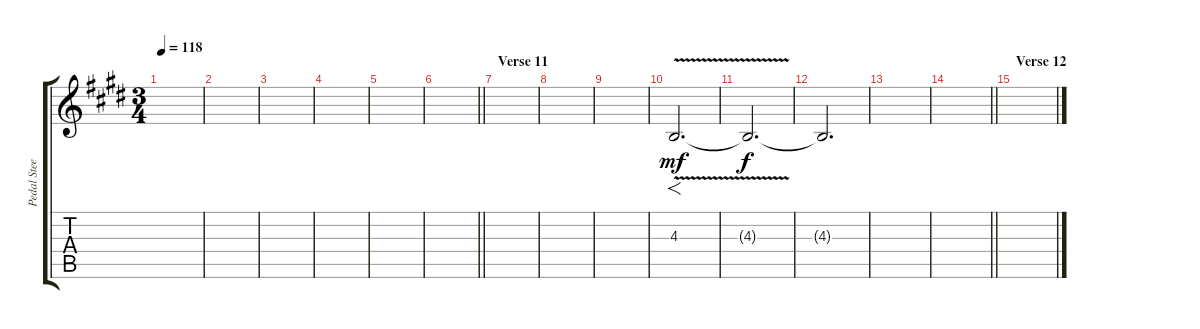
\track ("Pedal Steel Guitar" "Pedal Stee") {instrument lead4chiff}
\staff {score tabs}
\tuning (E4 B3 G3 D3 A2 E2) {hide}
\ts (3 4)
\tempo 118
\clef g2
\ks e
|
|
|
|
|
\barLineRight lightlight
|
\section ("" "Verse 11")
|
|
|
4.3{v}.2{f d dy mf} |
4.3{t}.2{d dy f} |
4.3{t}.2{d} |
|
\barLineRight lightlight
|
\section ("" "Verse 12")
